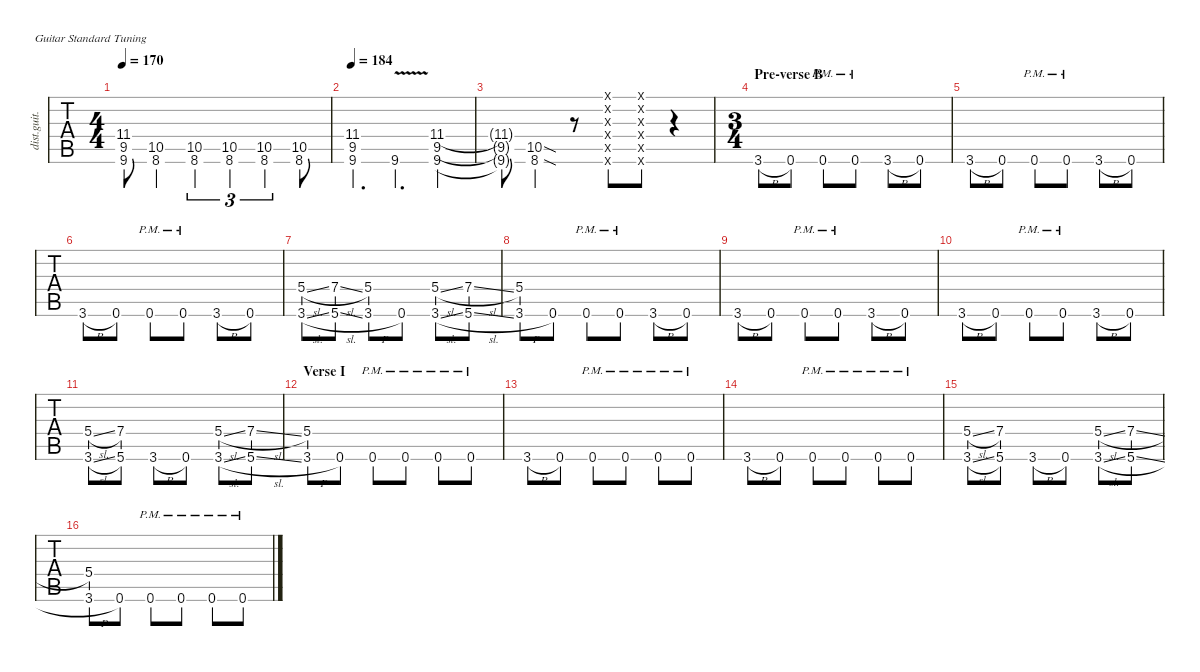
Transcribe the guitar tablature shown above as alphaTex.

\defaultSystemsLayout 4
\hideDynamics
\bracketExtendMode nobrackets
\otherSystemsTrackNameOrientation horizontal
\track ("Rhythm Guitar (Kirk)" "dist.guit.") {defaultSystemsLayout 4 multiBarRest instrument distortionguitar}
\staff {tabs}
\tuning (E4 B3 G3 D3 A2 E2)
\ts (4 4)
\tempo 170
\clef g2
\ks c
(9.5{t acc #} 11.4{t acc #} 9.6{t acc #}).8{dy mf} (8.6 10.5).4 (8.6{st} 10.5{st}).4{tu (3 2)} (8.6{st} 10.5{st}).4{tu (3 2)} (8.6{st} 10.5{st}).4{tu (3 2)} (8.6 10.5).8 |
\tempo 184
(9.5{acc #} 11.4{acc #} 9.6{acc #}).4{d} 9.6{v acc #}.4{d} (9.5{acc #} 11.4{acc #} 9.6{acc #}).4 |
(9.5{t acc #} 11.4{t acc #} 9.6{t acc #}).8 (8.6{sod} 10.5{sod}).4 r.8 (0.5{x} 0.4{x} 0.3{x} 0.6{x} 0.1{x} 0.2{x}).8 (0.5{x} 0.4{x} 0.3{x} 0.6{x} 0.2{x} 0.1{x}).8 r.4 |
\ts (3 4)
\beaming (8 2 2 2 2)
\section ("" "Pre-verse B")
3.6{h}.8 0.6.8 0.6{pm}.8 0.6{pm}.8 3.6{h}.8 0.6.8 |
3.6{h}.8 0.6.8 0.6{pm}.8 0.6{pm}.8 3.6{h}.8 0.6.8 |
3.6{h}.8 0.6.8 0.6{pm}.8 0.6{pm}.8 3.6{h}.8 0.6.8 |
(3.6{sl} 5.4{sl}).8 (7.4{sl} 5.6{sl}).8 (3.6{h} 5.4).8 0.6.8 (3.6{sl} 5.4{sl}).8 (7.4{sl} 5.6{sl}).8 |
(3.6{h} 5.4).8 0.6.8 0.6{pm}.8 0.6{pm}.8 3.6{h}.8 0.6.8 |
3.6{h}.8 0.6.8 0.6{pm}.8 0.6{pm}.8 3.6{h}.8 0.6.8 |
3.6{h}.8 0.6.8 0.6{pm}.8 0.6{pm}.8 3.6{h}.8 0.6.8 |
(3.6{sl} 5.4{sl}).8 (7.4 5.6).8 3.6{h}.8 0.6.8 (3.6{sl} 5.4{sl}).8 (7.4{sl} 5.6{sl}).8 |
\section ("" "Verse I")
(3.6{h} 5.4).8 0.6.8 0.6{pm}.8 0.6{pm}.8 0.6{pm}.8 0.6{pm}.8 |
3.6{h}.8 0.6.8 0.6{pm}.8 0.6{pm}.8 0.6{pm}.8 0.6{pm}.8 |
3.6{h}.8 0.6.8 0.6{pm}.8 0.6{pm}.8 0.6{pm}.8 0.6{pm}.8 |
(3.6{sl} 5.4{sl}).8 (7.4 5.6).8 3.6{h}.8 0.6.8 (3.6{sl} 5.4{sl}).8 (7.4{sl} 5.6{sl}).8 |
(3.6{h} 5.4).8 0.6.8 0.6{pm}.8 0.6{pm}.8 0.6{pm}.8 0.6{pm}.8
